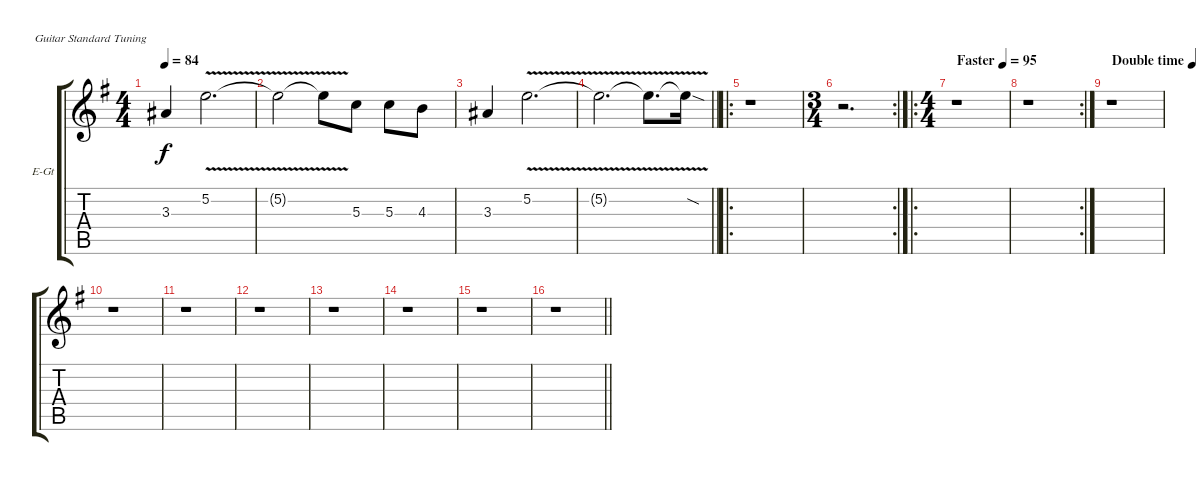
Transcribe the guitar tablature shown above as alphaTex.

\defaultSystemsLayout 4
\bracketExtendMode groupsimilarinstruments
\firstSystemTrackNameOrientation horizontal
\otherSystemsTrackNameOrientation horizontal
\track ("Guitar 6" "E-Gt") {instrument distortionguitar}
\staff {score tabs}
\tuning (E4 B3 G3 D3 A2 E2)
\ts (4 4)
\tempo 84
\clef g2
\ks g
3.3.4{dy f} 5.2{v}.2{d} |
5.2{v t}.2 5.2{v t}.8 5.3.8 5.3.8 4.3.8 |
3.3.4 5.2{v}.2{d} |
\barLineRight lightlight
5.2{v t}.2{d} 5.2{v t}.8{d} 5.2{v sod t}.16 |
\ro
r.1 |
\rc 2
\ts (3 4)
r.2{d} |
\ro
\ts (4 4)
\tempo (95 "Faster")
r.1 |
\rc 2
r.1 |
\tempo (188 "Double time")
r.1 |
r.1 |
r.1 |
r.1 |
r.1 |
r.1 |
r.1 |
\barLineRight lightlight
r.1
